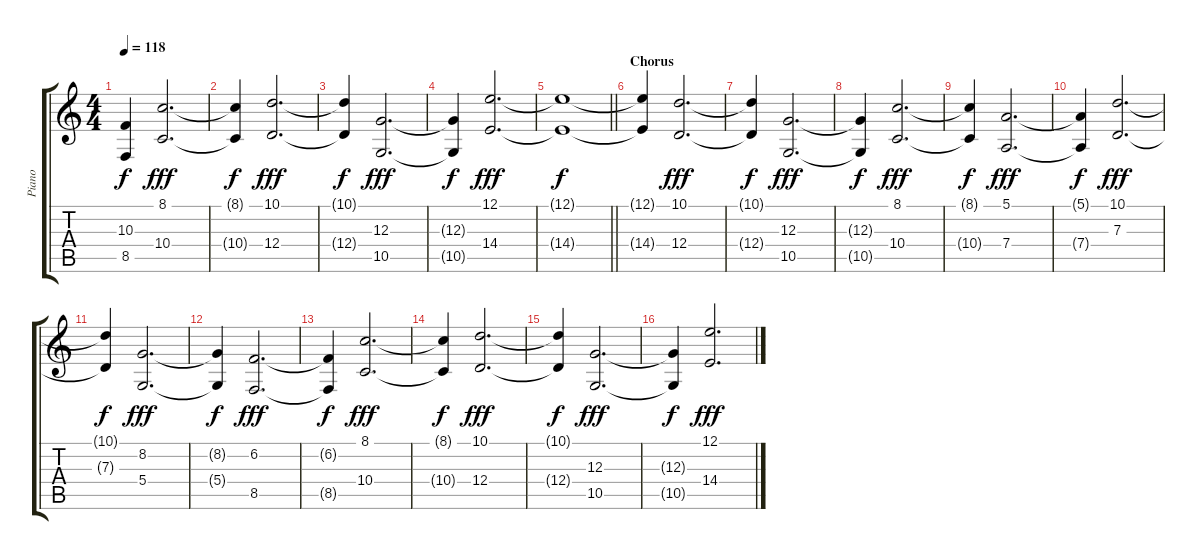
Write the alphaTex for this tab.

\track ("Piano" "Piano") {instrument acousticgrandpiano}
\staff {score tabs}
\tuning (E4 B3 G3 D3 A2 E2) {hide}
\ts (4 4)
\tempo 118
\clef g2
\ks c
(10.3{t} 8.5{t}).4{dy f} (8.1 10.4).2{d dy fff} |
(8.1{t} 10.4{t}).4{dy f} (10.1 12.4).2{d dy fff} |
(10.1{t} 12.4{t}).4{dy f} (12.3 10.5).2{d dy fff} |
(12.3{t} 10.5{t}).4{dy f} (12.1 14.4).2{d dy fff} |
\barLineRight lightlight
(12.1{t} 14.4{t}).1{dy f} |
\section ("" "Chorus")
(12.1{t} 14.4{t}).4 (10.1 12.4).2{d dy fff} |
(10.1{t} 12.4{t}).4{dy f} (12.3 10.5).2{d dy fff} |
(12.3{t} 10.5{t}).4{dy f} (8.1 10.4).2{d dy fff} |
(8.1{t} 10.4{t}).4{dy f} (5.1 7.4).2{d dy fff} |
(5.1{t} 7.4{t}).4{dy f} (10.1 7.3).2{d dy fff} |
(10.1{t} 7.3{t}).4{dy f} (8.2 5.4).2{d dy fff} |
(8.2{t} 5.4{t}).4{dy f} (6.2 8.5).2{d dy fff} |
(6.2{t} 8.5{t}).4{dy f} (8.1 10.4).2{d dy fff} |
(8.1{t} 10.4{t}).4{dy f} (10.1 12.4).2{d dy fff} |
(10.1{t} 12.4{t}).4{dy f} (12.3 10.5).2{d dy fff} |
(12.3{t} 10.5{t}).4{dy f} (12.1 14.4).2{d dy fff}
